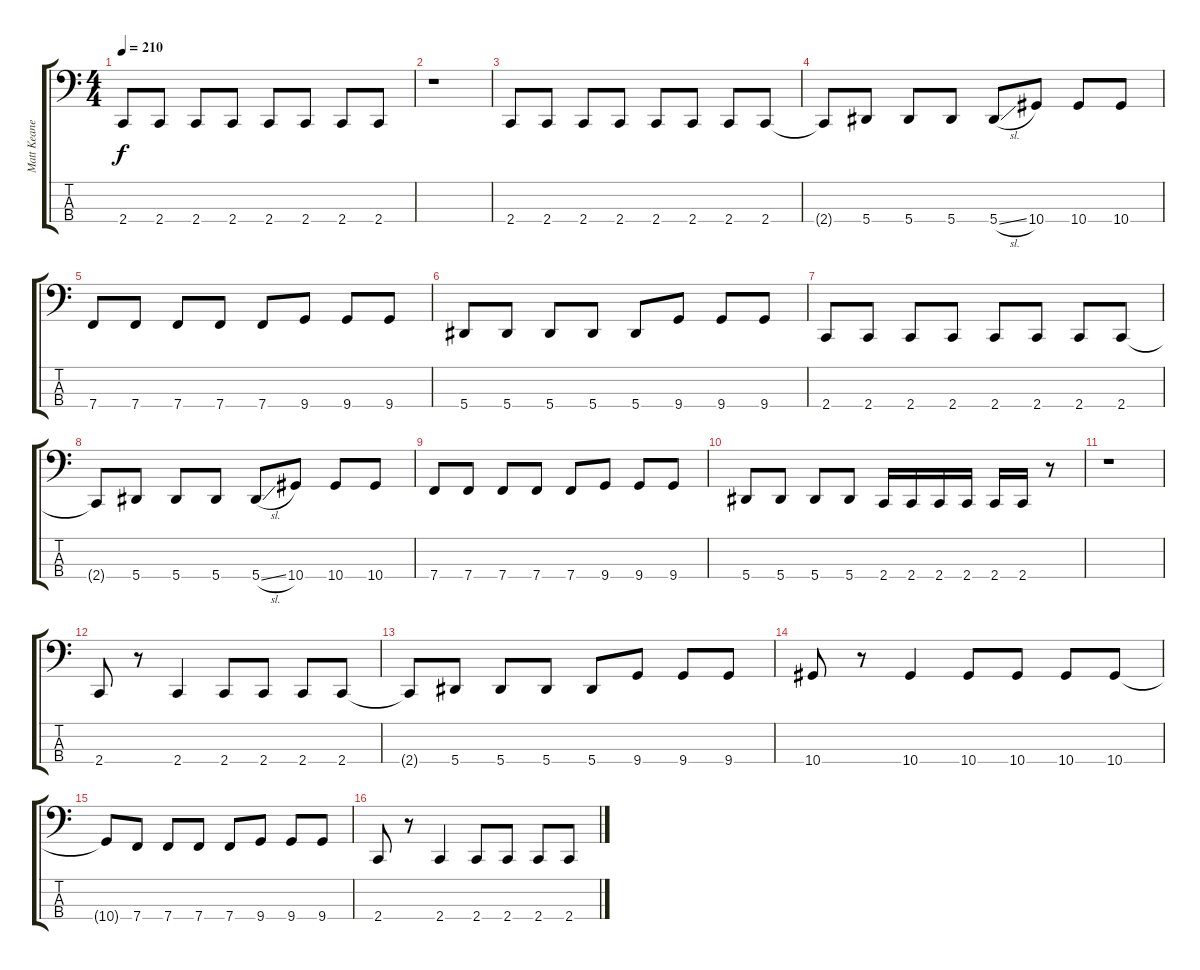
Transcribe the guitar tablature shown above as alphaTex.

\track ("Matt Keane" "Matt Keane") {instrument electricbasspick}
\staff {score tabs}
\tuning (Eb2 Bb1 F1 Bb0) {hide}
\ts (4 4)
\tempo 210
\clef f4
\ks c
2.4.8{dy f} 2.4.8 2.4.8 2.4.8 2.4.8 2.4.8 2.4.8 2.4.8 |
r.1 |
2.4.8 2.4.8 2.4.8 2.4.8 2.4.8 2.4.8 2.4.8 2.4.8 |
2.4{t}.8 5.4.8 5.4.8 5.4.8 5.4{sl}.8 10.4.8 10.4.8 10.4.8 |
7.4.8 7.4.8 7.4.8 7.4.8 7.4.8 9.4.8 9.4.8 9.4.8 |
5.4.8 5.4.8 5.4.8 5.4.8 5.4.8 9.4.8 9.4.8 9.4.8 |
2.4.8 2.4.8 2.4.8 2.4.8 2.4.8 2.4.8 2.4.8 2.4.8 |
2.4{t}.8 5.4.8 5.4.8 5.4.8 5.4{sl}.8 10.4.8 10.4.8 10.4.8 |
7.4.8 7.4.8 7.4.8 7.4.8 7.4.8 9.4.8 9.4.8 9.4.8 |
5.4.8 5.4.8 5.4.8 5.4.8 2.4.16 2.4.16 2.4.16 2.4.16 2.4.16 2.4.16 r.8 |
r.1 |
2.4.8 r.8 2.4.4 2.4.8 2.4.8 2.4.8 2.4.8 |
2.4{t}.8 5.4.8 5.4.8 5.4.8 5.4.8 9.4.8 9.4.8 9.4.8 |
10.4.8 r.8 10.4.4 10.4.8 10.4.8 10.4.8 10.4.8 |
10.4{t}.8 7.4.8 7.4.8 7.4.8 7.4.8 9.4.8 9.4.8 9.4.8 |
2.4.8 r.8 2.4.4 2.4.8 2.4.8 2.4.8 2.4.8
